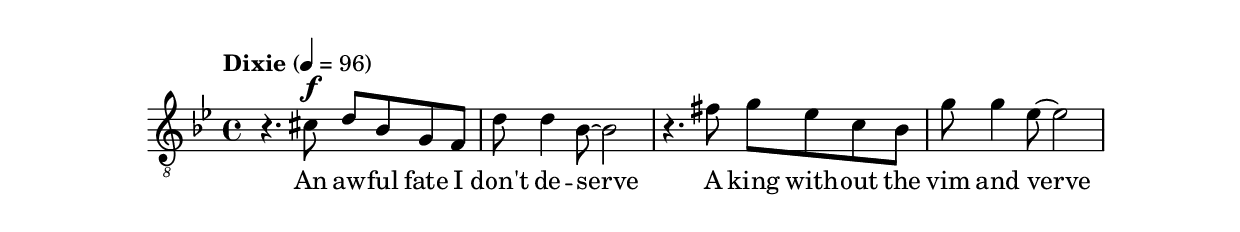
\relative c' {
  \key bes \major
  \clef "treble_8"
  \tempo "Dixie" 4=96
  r4. cis8^\f d bes g f |
  d'8 d4 bes8 ~ bes2 |
  r4. fis'8 g ees c bes |
  g' g4 ees8 ~ ees2 |
}
\addlyrics {
  An aw -- ful fate I don't de -- serve
  A king with -- out the vim and verve
}